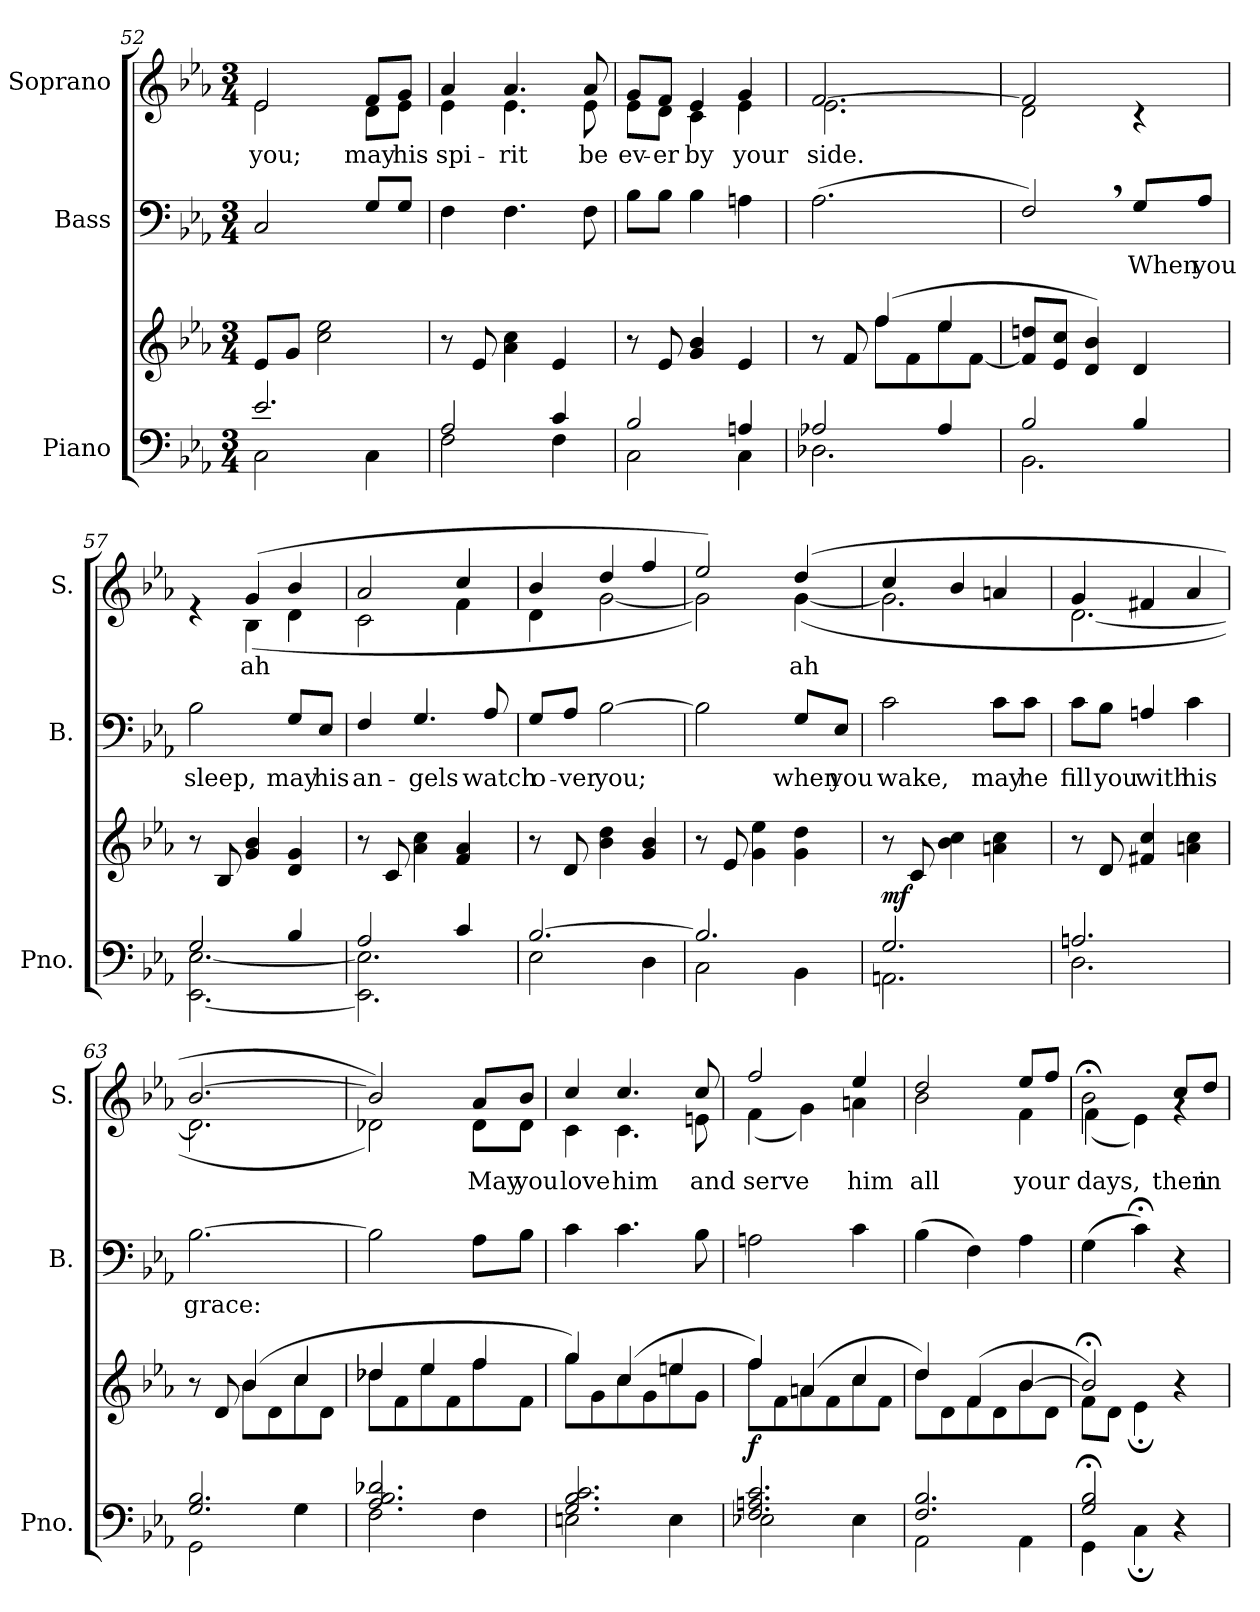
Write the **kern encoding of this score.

**kern	**kern	**dynam	**kern	**text	**kern	**text
*part3	*part3	*part3	*part2	*part2	*part1	*part1
*staff4	*staff3	*staff3/4	*staff2	*staff2	*staff1	*staff1
*I"Piano	*	*	*I"Bass	*	*I"Soprano	*
*I'Pno.	*	*	*I'B.	*	*I'S.	*
*clefF4	*clefG2	*	*clefF4	*	*clefG2	*
*k[b-e-a-]	*k[b-e-a-]	*	*k[b-e-a-]	*	*k[b-e-a-]	*
*M3/4	*M3/4	*	*M3/4	*	*M3/4	*
=52	=52	=52	=52	=52	=52	=52
*^	*	*	*	*	*	*
!	!	!	!	!	!	!	!LO:LY:b
*	*	*	*	*	*	*^	*
2.e-/	2C\	8e-/L	.	2C/	.	2e-/	2e-\	you;
.	.	8g/J	.	.	.	.	.	.
.	.	2cc\ 2ee-\	.	.	.	.	.	.
!	!	!	!	!	!	!	!	!LO:LY:b
.	4C\	.	.	8G/L	.	8f/L	8d\L	may
!	!	!	!	!	!	!	!	!LO:LY:b
.	.	.	.	8G/J	.	8g/J	8e-\J	his
=53	=53	=53	=53	=53	=53	=53	=53	=53
!	!	!	!	!	!	!	!	!LO:LY:b
2A-/	2F\	8r	.	4F\	.	4a-/	4e-\	spi-
.	.	8e-/	.	.	.	.	.	.
!	!	!	!	!	!	!	!	!LO:LY:b
.	.	4a-\ 4cc\	.	4.F\	.	4.a-/	4.e-\	-rit
4c/	4F\	4e-/	.	.	.	.	.	.
!	!	!	!	!	!	!	!	!LO:LY:b
.	.	.	.	8F\	.	8a-/	8e-\	be
=54	=54	=54	=54	=54	=54	=54	=54	=54
!	!	!	!	!	!	!	!	!LO:LY:b
2B-/	2C\	8r	.	8B-\L	.	8g/L	8e-\L	ev-
!	!	!	!	!	!	!	!	!LO:LY:b
.	.	8e-/	.	8B-\J	.	8f/J	8d\J	-er
!	!	!	!	!	!	!	!	!LO:LY:b
.	.	4g/ 4b-/	.	4B-\	.	4e-/	4c\	by
!	!	!	!	!	!	!	!	!LO:LY:b
4An/	4C\	4e-/	.	4An\	.	4g/	4e-\	your
=55	=55	=55	=55	=55	=55	=55	=55	=55
*	*	*^	*	*	*	*	*	*
!	!	!	!	!	!	!	!	!	!LO:LY:b
2A-X/	2.D-X\	8r	4ryy	.	(2.A-\	.	[2.f/	2.e-\	side.
.	.	8f/	.	.	.	.	.	.	.
.	.	(4ff/	8ff\L	.	.	.	.	.	.
.	.	.	8f\	.	.	.	.	.	.
4A-/	.	4ee-/	8ee-\	.	.	.	.	.	.
.	.	.	[8f\J	.	.	.	.	.	.
*	*	*v	*v	*	*	*	*	*	*
!!LO:PB:g=z	!!
=56	=56	=56	=56	=56	=56	=56	=56	=56
2B-/	2.BB-\	8f/] 8ddn/L	.	2F,/)	.	2f/]	2d\	.
.	.	8e-/ 8cc/J	.	.	.	.	.	.
.	.	4d/ 4b-/)	.	.	.	.	.	.
!	!	!	!	!	!LO:LY:b	!	!	!
4B-/	.	4d/	.	8G/L	When	4rc	4ryy	.
!	!	!	!	!	!LO:LY:b	!	!	!
.	.	.	.	8A-/J	you	.	.	.
=57	=57	=57	=57	=57	=57	=57	=57	=57
!	!	!	!	!	!LO:LY:b	!	!	!
2G/	[2.EE-\ [2.E-\	8r	.	2B-\	sleep,	4re	4ryy	.
.	.	8B-/	.	.	.	.	.	.
!	!	!	!	!	!	!	!	!LO:LY:b
.	.	4g/ 4b-/	.	.	.	(4g/	(4B-\	ah
!	!	!	!	!	!LO:LY:b	!	!	!
4B-/	.	4d/ 4g/	.	8G/L	may	4b-/	4d\	.
!	!	!	!	!	!LO:LY:b	!	!	!
.	.	.	.	8E-/J	his	.	.	.
=58	=58	=58	=58	=58	=58	=58	=58	=58
!	!	!	!	!	!LO:LY:b	!	!	!
2A-/	2.EE-\] 2.E-\]	8r	.	4F/	an-	2a-/	2c\	.
.	.	8c/	.	.	.	.	.	.
!	!	!	!	!	!LO:LY:b	!	!	!
.	.	4a-\ 4cc\	.	4.G/	-gels	.	.	.
4c/	.	4f/ 4a-/	.	.	.	4cc/	4f\	.
!	!	!	!	!	!LO:LY:b	!	!	!
.	.	.	.	8A-/	watch	.	.	.
=59	=59	=59	=59	=59	=59	=59	=59	=59
!	!	!	!	!	!LO:LY:b	!	!	!
[2.B-/	2E-\	8r	.	8G/L	o-	4b-/	4d\	.
!	!	!	!	!	!LO:LY:b	!	!	!
.	.	8d/	.	8A-/J	-ver	.	.	.
!	!	!	!	!	!LO:LY:b	!	!	!
.	.	4b-\ 4dd\	.	[2B-\	you;	4dd/	[2g\	.
.	4D\	4g/ 4b-/	.	.	.	4ff/	.	.
!!LO:LB:g=z	!!
=60	=60	=60	=60	=60	=60	=60	=60	=60
2.B-/]	2C\	8r	.	2B-\]	.	2ee-/)	2g\])	.
.	.	8e-/	.	.	.	.	.	.
.	.	4g\ 4ee-\	.	.	.	.	.	.
!	!	!	!	!	!LO:LY:b	!	!	!LO:LY:b
.	4BB-\	4g\ 4dd\	.	8G/L	when	(4dd/	([4g\	ah
!	!	!	!	!	!LO:LY:b	!	!	!
.	.	.	.	8E-/J	you	.	.	.
=61	=61	=61	=61	=61	=61	=61	=61	=61
!	!	!	!LO:DY:b	!	!LO:LY:b	!	!	!
2.G/	2.AAn\	8r	mf	2c\	wake,	4cc/	2.g\]	.
.	.	8c/	.	.	.	.	.	.
.	.	4b-\ 4cc\	.	.	.	4b-/	.	.
!	!	!	!	!	!LO:LY:b	!	!	!
.	.	4an\ 4cc\	.	8c\L	may	4an/	.	.
!	!	!	!	!	!LO:LY:b	!	!	!
.	.	.	.	8c\J	he	.	.	.
=62	=62	=62	=62	=62	=62	=62	=62	=62
!	!	!	!	!	!LO:LY:b	!	!	!
2.An/	2.D\	8r	.	8c\L	fill	4g/	[2.d\	.
!	!	!	!	!	!LO:LY:b	!	!	!
.	.	8d/	.	8B-\J	you	.	.	.
!	!	!	!	!	!LO:LY:b	!	!	!
.	.	4f#X/ 4cc/	.	4An/	with	4f#X/	.	.
!	!	!	!	!	!LO:LY:b	!	!	!
.	.	4an\ 4cc\	.	4c\	his	4a-/	.	.
=63	=63	=63	=63	=63	=63	=63	=63	=63
*	*	*^	*	*	*	*	*	*
!	!	!	!	!	!	!LO:LY:b	!	!	!
2.G/ 2.B-/	2GG\	8r	4ryy	.	[2.B-\	grace:	[2.b-/	2.d\]	.
.	.	8d/	.	.	.	.	.	.	.
.	.	(4b-/	8b-\L	.	.	.	.	.	.
.	.	.	8d\	.	.	.	.	.	.
.	4G\	4cc/	8cc\	.	.	.	.	.	.
.	.	.	8d\J	.	.	.	.	.	.
!!LO:PB:g=z	!!
=64	=64	=64	=64	=64	=64	=64	=64	=64	=64
2.A-/ 2.B-/ 2.d-X/	2F\	4dd-X/	8dd-\L	.	2B-\]	.	2b-/])	2d-X\)	.
.	.	.	8f\	.	.	.	.	.	.
.	.	4ee-/	8ee-\	.	.	.	.	.	.
.	.	.	8f\	.	.	.	.	.	.
!	!	!	!	!	!	!	!	!	!LO:LY:b
.	4F\	4ff/	8ff\	.	8A-\L	.	8a-/L	8d-\L	May
!	!	!	!	!	!	!	!	!	!LO:LY:b
.	.	.	8f\J	.	8B-\J	.	8b-/J	8d-\J	you
=65	=65	=65	=65	=65	=65	=65	=65	=65	=65
!	!	!	!	!	!	!	!	!	!LO:LY:b
2.G/ 2.B-/ 2.c/	2En\	4gg/)	8gg\L	.	4c\	.	4cc/	4c\	love
.	.	.	8g\	.	.	.	.	.	.
!	!	!	!	!	!	!	!	!	!LO:LY:b
.	.	(4cc/	8cc\	.	4.c\	.	4.cc/	4.c\	him
.	.	.	8g\	.	.	.	.	.	.
.	4E\	4een/	8ee\	.	.	.	.	.	.
!	!	!	!	!	!	!	!	!	!LO:LY:b
.	.	.	8g\J	.	8B-\	.	8cc/	8en\	and
=66	=66	=66	=66	=66	=66	=66	=66	=66	=66
!	!	!	!	!LO:DY:b	!	!	!	!	!LO:LY:b
2.F/ 2.An/ 2.c/	2E-X\	4ff/)	8ff\L	f	2An\	.	2ff/	(4f\	serve
.	.	.	8f\	.	.	.	.	.	.
.	.	(4an/	8a\	.	.	.	.	4g\)	.
.	.	.	8f\	.	.	.	.	.	.
!	!	!	!	!	!	!	!	!	!LO:LY:b
.	4E-\	4cc/	8cc\	.	4c\	.	4ee-/	4an\	him
.	.	.	8f\J	.	.	.	.	.	.
!!LO:LB:g=z	!!
=67	=67	=67	=67	=67	=67	=67	=67	=67	=67
!	!	!	!	!	!	!	!	!	!LO:LY:b
2.F/ 2.B-/	2AA-\	4dd/)	8dd\L	.	(4B-\	.	2dd/	2b-\	all
.	.	.	8d\	.	.	.	.	.	.
.	.	(4f/	8f\	.	4F\)	.	.	.	.
.	.	.	8d\	.	.	.	.	.	.
!	!	!	!	!	!	!	!	!	!LO:LY:b
.	4AA-\	[4b-/	8b-\	.	4A-\	.	8ee-/L	4f\	your
.	.	.	8d\J	.	.	.	8ff/J	.	.
=68	=68	=68	=68	=68	=68	=68	=68	=68	=68
!	!	!	!	!	!	!	!	!	!LO:LY:b
2G/;< 2B-/;<	4GG\	2b-;</])	8f\L	.	(4G\	.	2b-;<\	(4f\	days,
.	.	.	8d\J	.	.	.	.	.	.
.	4C;\	.	4e-;\	.	4c;<\)	.	.	4e-\)	.
*	*	*	*	*	*	*	*MM106	*	*
!	!	!	!	!	!	!	!	!	!LO:LY:b
4r	4ryy	4r	4ryy	.	4r	.	8cc/L	4rg	then
!	!	!	!	!	!	!	!	!	!LO:LY:b
.	.	.	.	.	.	.	8dd/J	.	in
*v	*v	*	*	*	*	*	*v	*v	*
*	*v	*v	*	*	*	*	*
=	=	=	=	=	=	=
*-	*-	*-	*-	*-	*-	*-
